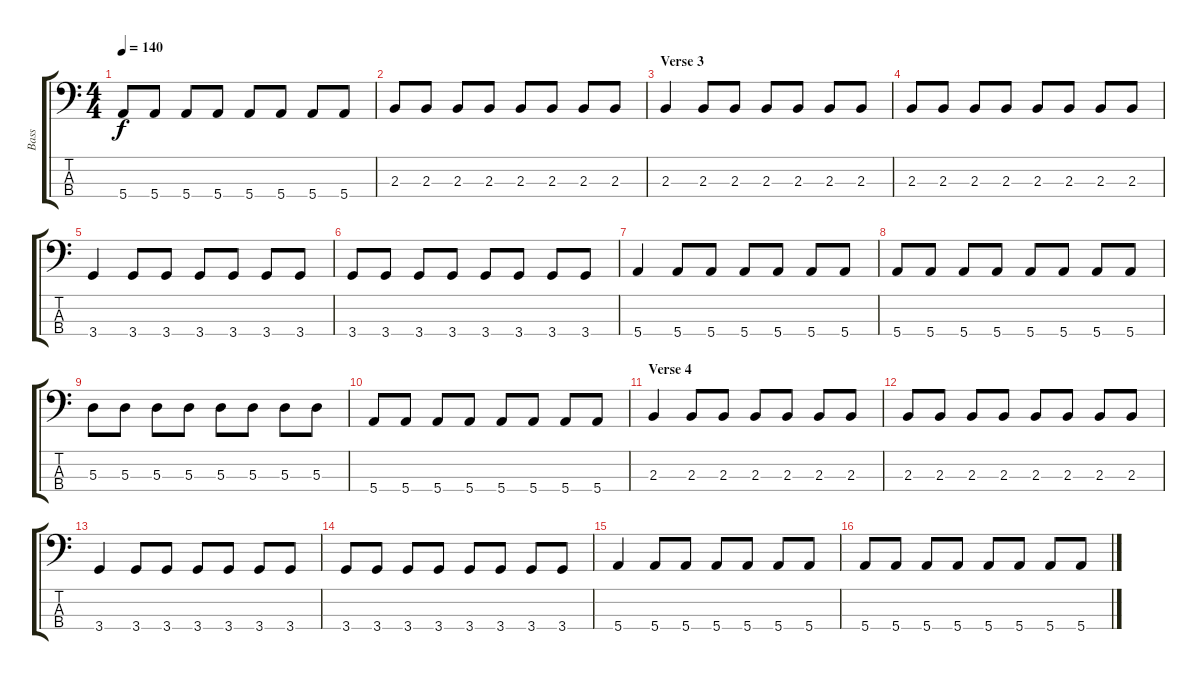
\track ("Bass" "Bass") {instrument electricbassfinger}
\staff {score tabs}
\tuning (G2 D2 A1 E1) {hide}
\ts (4 4)
\tempo 140
\clef f4
\ks c
5.4.8{dy f} 5.4.8 5.4.8 5.4.8 5.4.8 5.4.8 5.4.8 5.4.8 |
2.3.8 2.3.8 2.3.8 2.3.8 2.3.8 2.3.8 2.3.8 2.3.8 |
\section ("" "Verse 3")
2.3.4 2.3.8 2.3.8 2.3.8 2.3.8 2.3.8 2.3.8 |
2.3.8 2.3.8 2.3.8 2.3.8 2.3.8 2.3.8 2.3.8 2.3.8 |
3.4.4 3.4.8 3.4.8 3.4.8 3.4.8 3.4.8 3.4.8 |
3.4.8 3.4.8 3.4.8 3.4.8 3.4.8 3.4.8 3.4.8 3.4.8 |
5.4.4 5.4.8 5.4.8 5.4.8 5.4.8 5.4.8 5.4.8 |
5.4.8 5.4.8 5.4.8 5.4.8 5.4.8 5.4.8 5.4.8 5.4.8 |
5.3.8 5.3.8 5.3.8 5.3.8 5.3.8 5.3.8 5.3.8 5.3.8 |
5.4.8 5.4.8 5.4.8 5.4.8 5.4.8 5.4.8 5.4.8 5.4.8 |
\section ("" "Verse 4")
2.3.4 2.3.8 2.3.8 2.3.8 2.3.8 2.3.8 2.3.8 |
2.3.8 2.3.8 2.3.8 2.3.8 2.3.8 2.3.8 2.3.8 2.3.8 |
3.4.4 3.4.8 3.4.8 3.4.8 3.4.8 3.4.8 3.4.8 |
3.4.8 3.4.8 3.4.8 3.4.8 3.4.8 3.4.8 3.4.8 3.4.8 |
5.4.4 5.4.8 5.4.8 5.4.8 5.4.8 5.4.8 5.4.8 |
5.4.8 5.4.8 5.4.8 5.4.8 5.4.8 5.4.8 5.4.8 5.4.8
